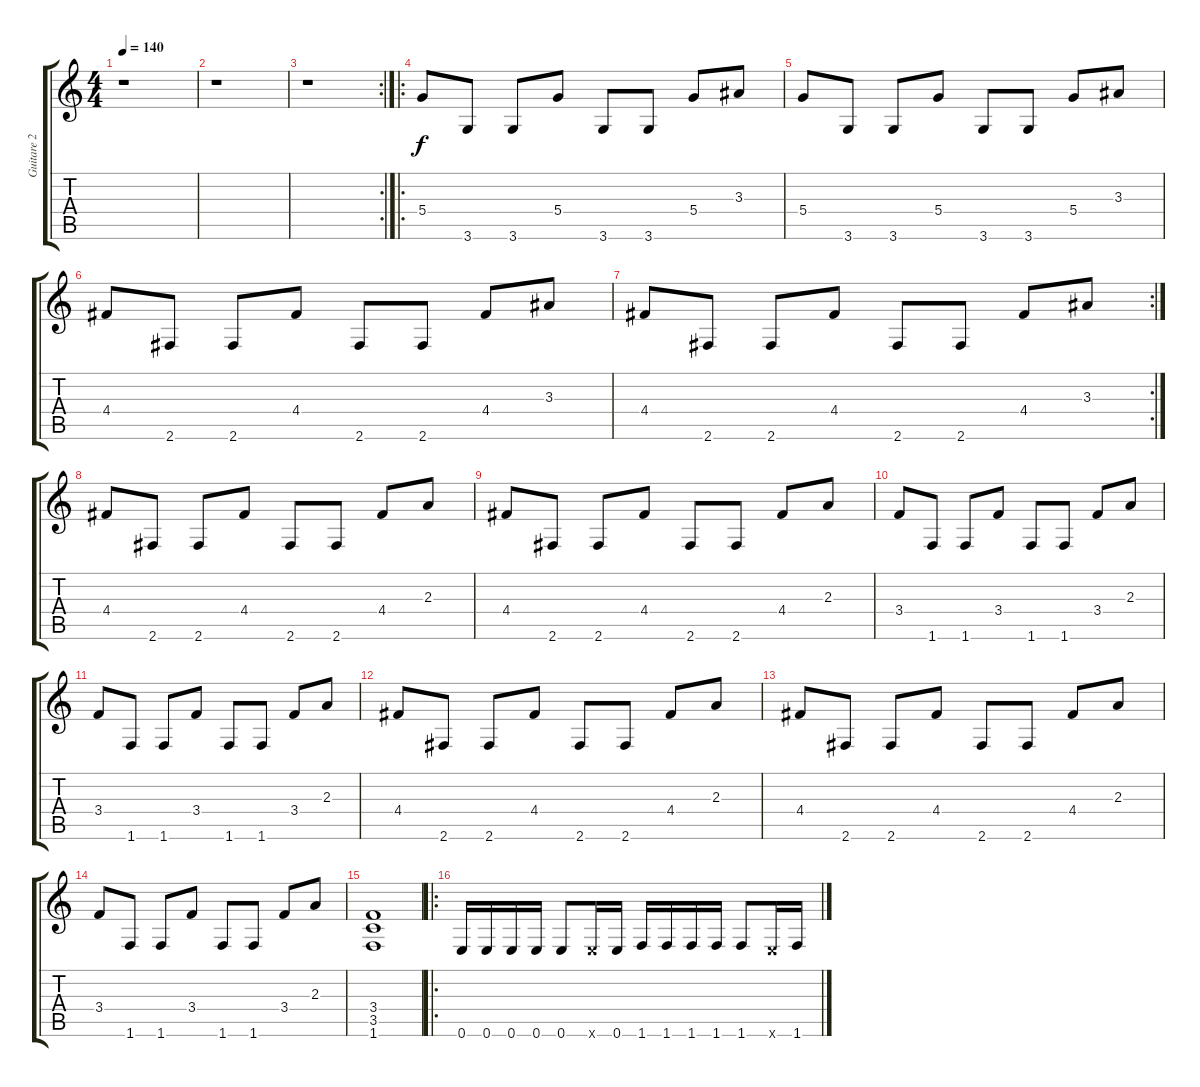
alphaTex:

\track ("Guitare 2 bis" "Guitare 2 ") {instrument overdrivenguitar}
\staff {score tabs}
\tuning (E4 B3 G3 D3 A2 E2) {hide}
\ts (4 4)
\tempo 140
\clef g2
\ks c
r.1{dy f} |
r.1 |
\rc 2
r.1 |
\ro
5.4.8 3.6.8 3.6.8 5.4.8 3.6.8 3.6.8 5.4.8 3.3.8 |
5.4.8 3.6.8 3.6.8 5.4.8 3.6.8 3.6.8 5.4.8 3.3.8 |
4.4.8 2.6.8 2.6.8 4.4.8 2.6.8 2.6.8 4.4.8 3.3.8 |
\rc 2
4.4.8 2.6.8 2.6.8 4.4.8 2.6.8 2.6.8 4.4.8 3.3.8 |
4.4.8 2.6.8 2.6.8 4.4.8 2.6.8 2.6.8 4.4.8 2.3.8 |
4.4.8 2.6.8 2.6.8 4.4.8 2.6.8 2.6.8 4.4.8 2.3.8 |
3.4.8 1.6.8 1.6.8 3.4.8 1.6.8 1.6.8 3.4.8 2.3.8 |
3.4.8 1.6.8 1.6.8 3.4.8 1.6.8 1.6.8 3.4.8 2.3.8 |
4.4.8 2.6.8 2.6.8 4.4.8 2.6.8 2.6.8 4.4.8 2.3.8 |
4.4.8 2.6.8 2.6.8 4.4.8 2.6.8 2.6.8 4.4.8 2.3.8 |
3.4.8 1.6.8 1.6.8 3.4.8 1.6.8 1.6.8 3.4.8 2.3.8 |
(3.4 3.5 1.6).1 |
\ro
0.6.16 0.6.16 0.6.16 0.6.16 0.6.8 0.6{x}.16 0.6.16 1.6.16 1.6.16 1.6.16 1.6.16 1.6.8 0.6{x}.16 1.6.16
